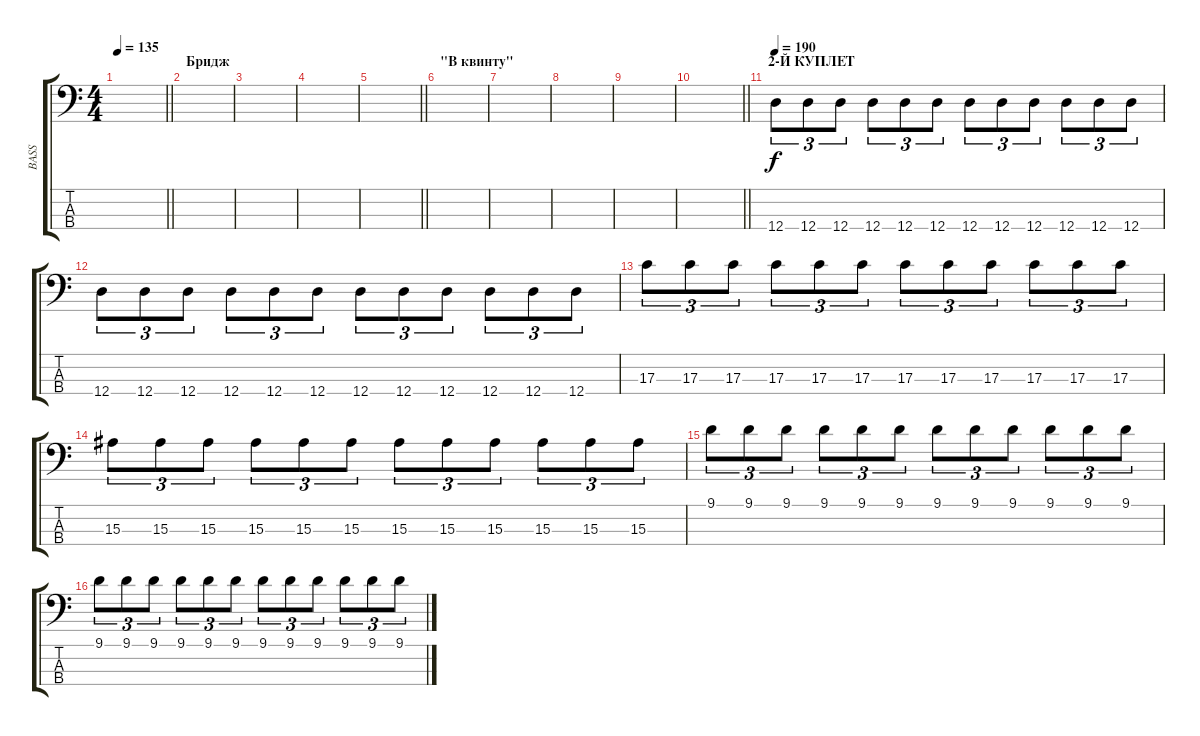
\track ("BASS" "BASS") {instrument electricbassfinger}
\staff {score tabs}
\tuning (F2 C2 G1 D1) {hide}
\ts (4 4)
\tempo 135
\clef f4
\barLineRight lightlight
\ks c
|
\section ("" "Бридж")
|
|
|
\barLineRight lightlight
|
\section ("" "\"В квинту\"")
|
|
|
|
\barLineRight lightlight
|
\section ("" "2-Й КУПЛЕТ")
\tempo 180
\tempo 190
12.4.8{tu (3 2)} 12.4.8{tu (3 2)} 12.4.8{tu (3 2)} 12.4.8{tu (3 2)} 12.4.8{tu (3 2)} 12.4.8{tu (3 2)} 12.4.8{tu (3 2)} 12.4.8{tu (3 2)} 12.4.8{tu (3 2)} 12.4.8{tu (3 2)} 12.4.8{tu (3 2)} 12.4.8{tu (3 2)} |
12.4.8{tu (3 2)} 12.4.8{tu (3 2)} 12.4.8{tu (3 2)} 12.4.8{tu (3 2)} 12.4.8{tu (3 2)} 12.4.8{tu (3 2)} 12.4.8{tu (3 2)} 12.4.8{tu (3 2)} 12.4.8{tu (3 2)} 12.4.8{tu (3 2)} 12.4.8{tu (3 2)} 12.4.8{tu (3 2)} |
17.3.8{tu (3 2)} 17.3.8{tu (3 2)} 17.3.8{tu (3 2)} 17.3.8{tu (3 2)} 17.3.8{tu (3 2)} 17.3.8{tu (3 2)} 17.3.8{tu (3 2)} 17.3.8{tu (3 2)} 17.3.8{tu (3 2)} 17.3.8{tu (3 2)} 17.3.8{tu (3 2)} 17.3.8{tu (3 2)} |
15.3.8{tu (3 2)} 15.3.8{tu (3 2)} 15.3.8{tu (3 2)} 15.3.8{tu (3 2)} 15.3.8{tu (3 2)} 15.3.8{tu (3 2)} 15.3.8{tu (3 2)} 15.3.8{tu (3 2)} 15.3.8{tu (3 2)} 15.3.8{tu (3 2)} 15.3.8{tu (3 2)} 15.3.8{tu (3 2)} |
9.1.8{tu (3 2)} 9.1.8{tu (3 2)} 9.1.8{tu (3 2)} 9.1.8{tu (3 2)} 9.1.8{tu (3 2)} 9.1.8{tu (3 2)} 9.1.8{tu (3 2)} 9.1.8{tu (3 2)} 9.1.8{tu (3 2)} 9.1.8{tu (3 2)} 9.1.8{tu (3 2)} 9.1.8{tu (3 2)} |
9.1.8{tu (3 2)} 9.1.8{tu (3 2)} 9.1.8{tu (3 2)} 9.1.8{tu (3 2)} 9.1.8{tu (3 2)} 9.1.8{tu (3 2)} 9.1.8{tu (3 2)} 9.1.8{tu (3 2)} 9.1.8{tu (3 2)} 9.1.8{tu (3 2)} 9.1.8{tu (3 2)} 9.1.8{tu (3 2)}
